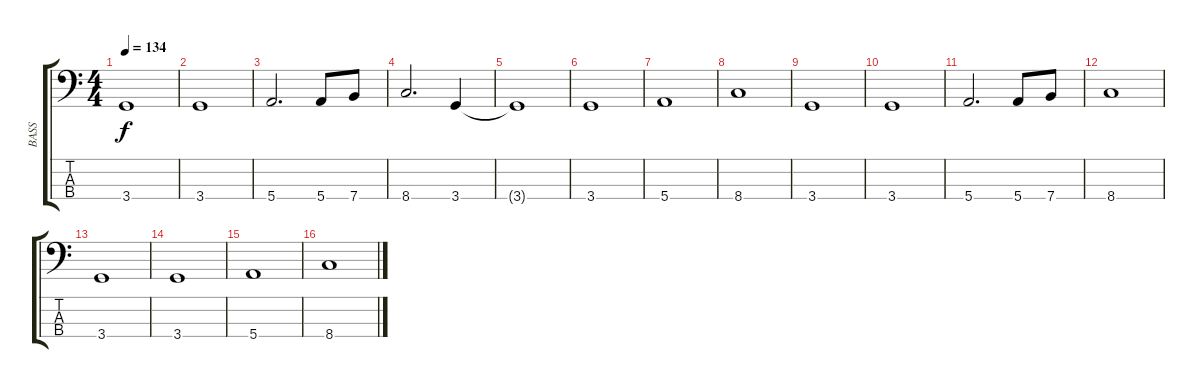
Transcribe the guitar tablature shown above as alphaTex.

\track ("BASS" "BASS") {instrument electricbasspick}
\staff {score tabs}
\tuning (G2 D2 A1 E1) {hide}
\ts (4 4)
\tempo 134
\clef f4
\ks c
3.4.1{dy f} |
3.4.1 |
5.4.2{d} 5.4.8 7.4.8 |
8.4.2{d} 3.4.4 |
3.4{t}.1 |
3.4.1 |
5.4.1 |
8.4.1 |
3.4.1 |
3.4.1 |
5.4.2{d} 5.4.8 7.4.8 |
8.4.1 |
3.4.1 |
3.4.1 |
5.4.1 |
8.4.1
